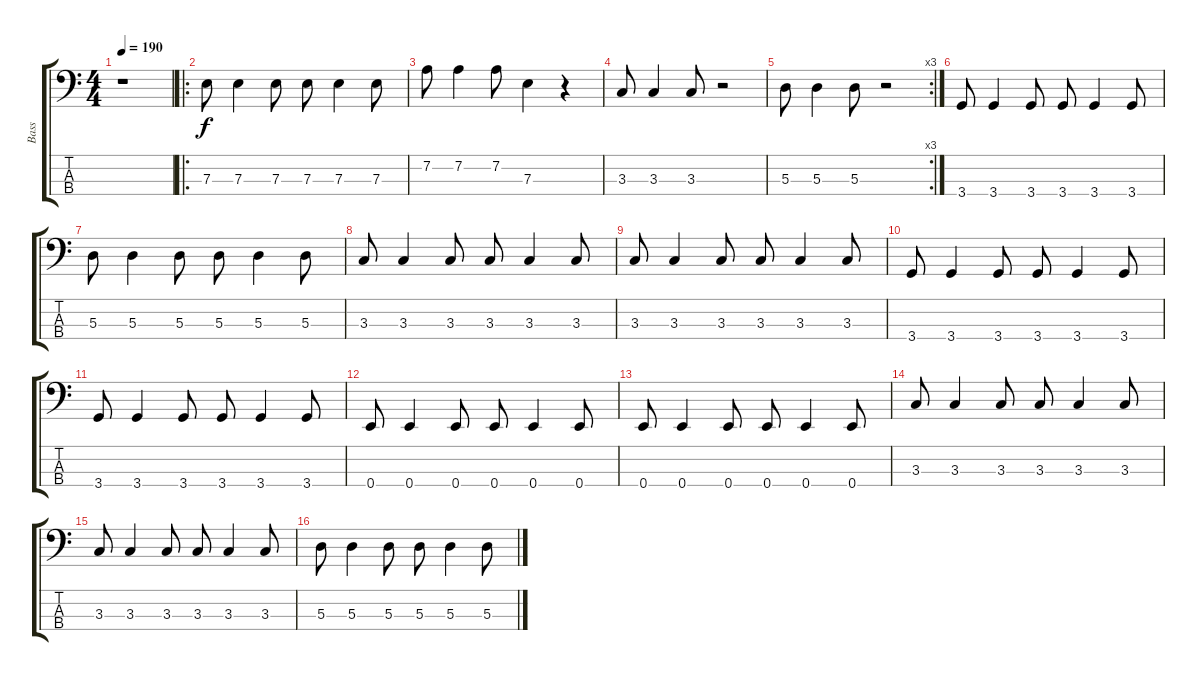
\track ("Bass" "Bass") {instrument electricbasspick}
\staff {score tabs}
\tuning (G2 D2 A1 E1) {hide}
\ts (4 4)
\tempo 190
\clef f4
\ks c
r.1{dy f instrument electricbasspick} |
\ro
7.3.8 7.3.4 7.3.8 7.3.8 7.3.4 7.3.8 |
7.2.8 7.2.4 7.2.8 7.3.4 r.4 |
3.3.8 3.3.4 3.3.8 r.2 |
\rc 3
5.3.8 5.3.4 5.3.8 r.2 |
3.4.8 3.4.4 3.4.8 3.4.8 3.4.4 3.4.8 |
5.3.8 5.3.4 5.3.8 5.3.8 5.3.4 5.3.8 |
3.3.8 3.3.4 3.3.8 3.3.8 3.3.4 3.3.8 |
3.3.8 3.3.4 3.3.8 3.3.8 3.3.4 3.3.8 |
3.4.8 3.4.4 3.4.8 3.4.8 3.4.4 3.4.8 |
3.4.8 3.4.4 3.4.8 3.4.8 3.4.4 3.4.8 |
0.4.8 0.4.4 0.4.8 0.4.8 0.4.4 0.4.8 |
0.4.8 0.4.4 0.4.8 0.4.8 0.4.4 0.4.8 |
3.3.8 3.3.4 3.3.8 3.3.8 3.3.4 3.3.8 |
3.3.8 3.3.4 3.3.8 3.3.8 3.3.4 3.3.8 |
5.3.8 5.3.4 5.3.8 5.3.8 5.3.4 5.3.8
